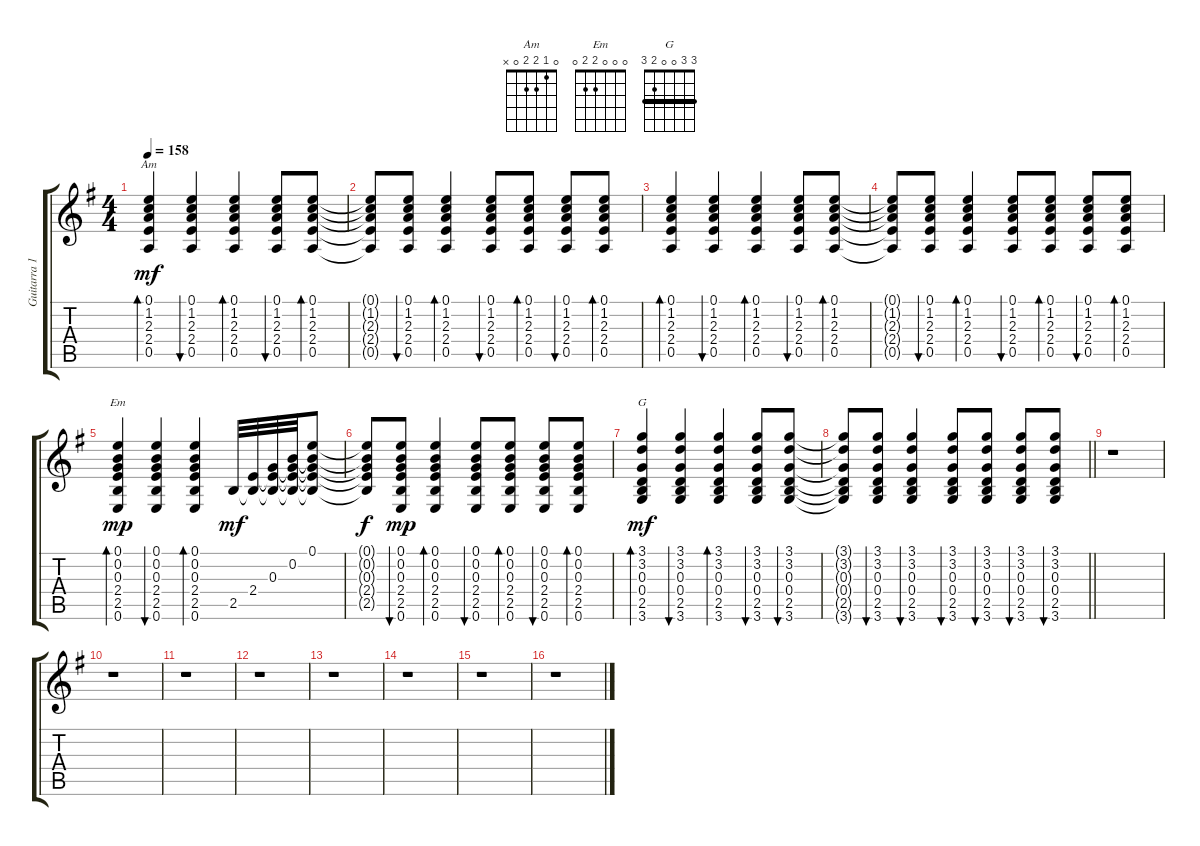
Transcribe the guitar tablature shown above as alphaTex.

\track ("Guitarra 1" "Guitarra 1") {instrument acousticguitarsteel}
\staff {score tabs}
\tuning (E4 B3 G3 D3 A2 E2) {hide}
\chord ("Am" 0 1 2 2 0 x)
\chord ("Em" 0 0 0 2 2 0)
\chord ("G" 3 3 0 0 2 3) {barre 3}
\ts (4 4)
\tempo 158
\clef g2
\ks g
(0.1 1.2 2.3 2.4 0.5).4{bd 30 ch "Am" dy mf} (0.1 1.2 2.3 2.4 0.5).4{bu 30} (0.1 1.2 2.3 2.4 0.5).4{bd 30} (0.1 1.2 2.3 2.4 0.5).8{bu 30} (0.1 1.2 2.3 2.4 0.5).8{bd 30} |
(0.1{t} 1.2{t} 2.3{t} 2.4{t} 0.5{t}).8 (0.1 1.2 2.3 2.4 0.5).8{bu 30} (0.1 1.2 2.3 2.4 0.5).4{bd 30} (0.1 1.2 2.3 2.4 0.5).8{bu 30} (0.1 1.2 2.3 2.4 0.5).8{bd 30} (0.1 1.2 2.3 2.4 0.5).8{bu 30} (0.1 1.2 2.3 2.4 0.5).8{bd 30} |
(0.1 1.2 2.3 2.4 0.5).4{bd 30} (0.1 1.2 2.3 2.4 0.5).4{bu 30} (0.1 1.2 2.3 2.4 0.5).4{bd 30} (0.1 1.2 2.3 2.4 0.5).8{bu 30} (0.1 1.2 2.3 2.4 0.5).8{bd 30} |
(0.1{t} 1.2{t} 2.3{t} 2.4{t} 0.5{t}).8 (0.1 1.2 2.3 2.4 0.5).8{bu 30} (0.1 1.2 2.3 2.4 0.5).4{bd 30} (0.1 1.2 2.3 2.4 0.5).8{bu 30} (0.1 1.2 2.3 2.4 0.5).8{bd 30} (0.1 1.2 2.3 2.4 0.5).8{bu 30} (0.1 1.2 2.3 2.4 0.5).8{bd 30} |
(0.1 0.2 0.3 2.4 2.5 0.6).4{bd 30 ch "Em" dy mp} (0.1 0.2 0.3 2.4 2.5 0.6).4{bu 30} (0.1 0.2 0.3 2.4 2.5 0.6).4{bd 30} 2.5.32{dy mf} (2.4 2.5{t}).32 (0.3 2.4{t} 2.5{t}).32 (0.2 0.3{t} 2.4{t} 2.5{t}).32 (0.1 0.2{t} 0.3{t} 2.4{t} 2.5{t}).8 |
(0.1{t} 0.2{t} 0.3{t} 2.4{t} 2.5{t}).8{dy f} (0.1 0.2 0.3 2.4 2.5 0.6).8{bu 30 dy mp} (0.1 0.2 0.3 2.4 2.5 0.6).4{bd 30} (0.1 0.2 0.3 2.4 2.5 0.6).8{bu 30} (0.1 0.2 0.3 2.4 2.5 0.6).8{bd 30} (0.1 0.2 0.3 2.4 2.5 0.6).8{bu 30} (0.1 0.2 0.3 2.4 2.5 0.6).8{bd 30} |
(3.1 3.2 0.3 0.4 2.5 3.6).4{bd 30 ch "G" dy mf} (3.1 3.2 0.3 0.4 2.5 3.6).4{bu 30} (3.1 3.2 0.3 0.4 2.5 3.6).4{bd 30} (3.1 3.2 0.3 0.4 2.5 3.6).8{bu 30} (3.1 3.2 0.3 0.4 2.5 3.6).8{bu 30} |
\barLineRight lightlight
(3.1{t} 3.2{t} 0.3{t} 0.4{t} 2.5{t} 3.6{t}).8 (3.1 3.2 0.3 0.4 2.5 3.6).8{bu 30} (3.1 3.2 0.3 0.4 2.5 3.6).4{bu 30} (3.1 3.2 0.3 0.4 2.5 3.6).8{bu 30} (3.1 3.2 0.3 0.4 2.5 3.6).8{bu 30} (3.1 3.2 0.3 0.4 2.5 3.6).8{bu 30} (3.1 3.2 0.3 0.4 2.5 3.6).8{bu 30} |
r.1 |
r.1 |
r.1 |
r.1 |
r.1 |
r.1 |
r.1 |
r.1
